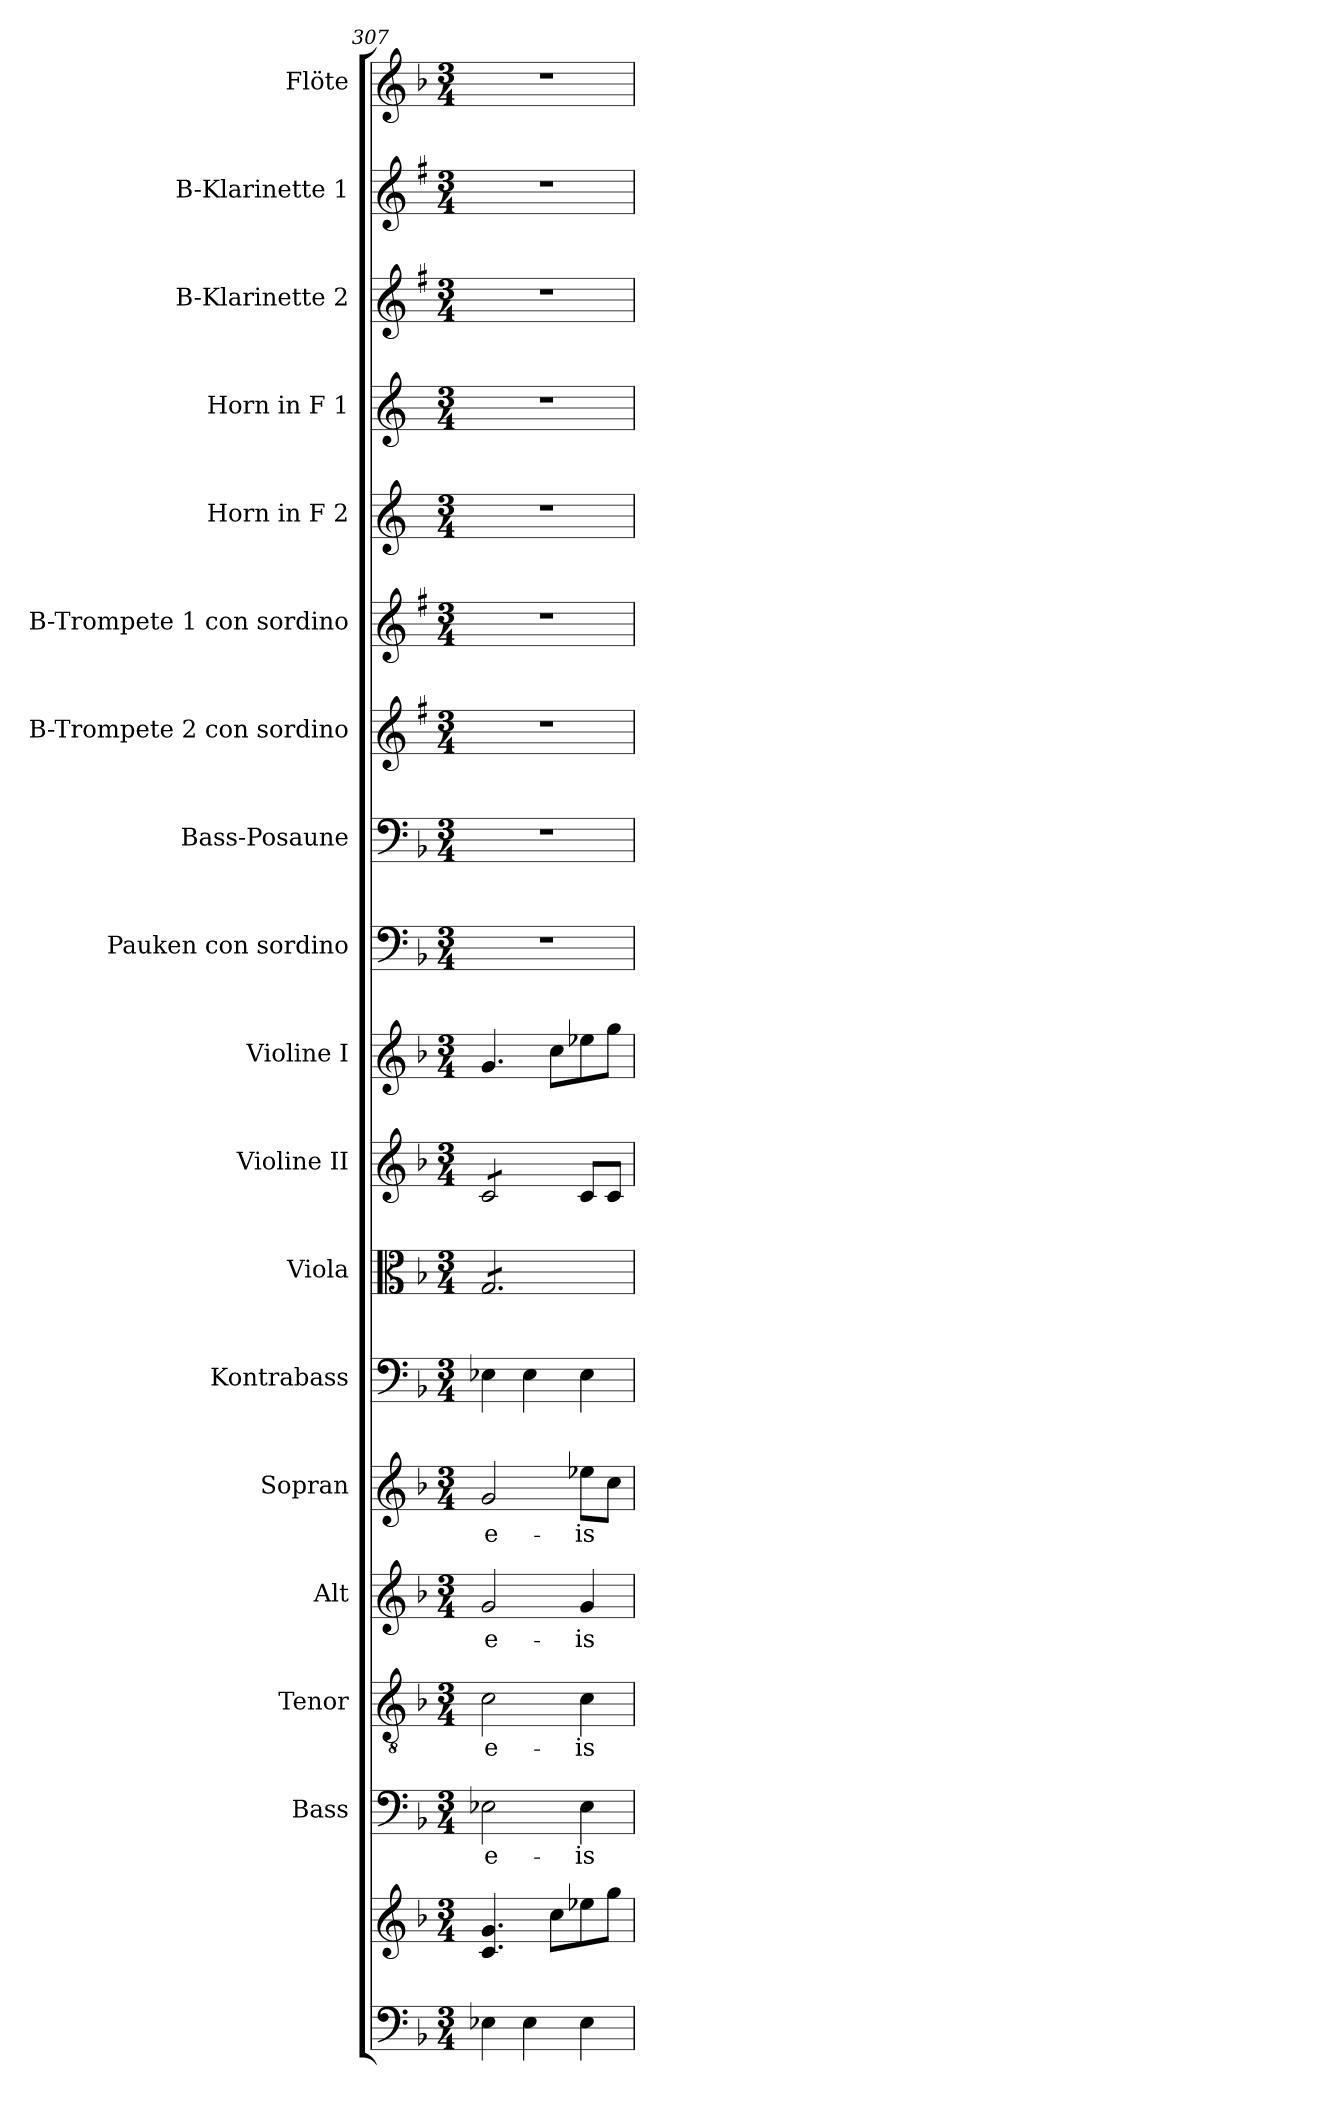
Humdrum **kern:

**kern	**kern	**kern	**text	**kern	**text	**kern	**text	**kern	**text	**kern	**kern	**kern	**kern	**kern	**kern	**kern	**kern	**kern	**kern	**kern	**kern	**kern
*part18	*part18	*part17	*part17	*part16	*part16	*part15	*part15	*part14	*part14	*part13	*part12	*part11	*part10	*part9	*part8	*part7	*part6	*part5	*part4	*part3	*part2	*part1
*staff19	*staff18	*staff17	*staff17	*staff16	*staff16	*staff15	*staff15	*staff14	*staff14	*staff13	*staff12	*staff11	*staff10	*staff9	*staff8	*staff7	*staff6	*staff5	*staff4	*staff3	*staff2	*staff1
*	*	*I"Bass	*	*I"Tenor	*	*I"Alt	*	*I"Sopran	*	*I"Kontrabass	*I"Viola	*I"Violine II	*I"Violine I	*I"Pauken con sordino	*I"Bass-Posaune	*I"B-Trompete 2 con sordino	*I"B-Trompete 1 con sordino	*I"Horn in F 2	*I"Horn in F 1	*I"B-Klarinette 2	*I"B-Klarinette 1	*I"Flöte
*	*	*I'B.	*	*I'T.	*	*I'A.	*	*I'S.	*	*I'Kb.	*I'Vla.	*I'Vl. II	*I'Vl. I	*I'Pk.	*I'B. Pos.	*I'B Trp. 2	*I'B Trp. 1	*	*	*I'B Kl. 2	*I'B Kl. 1	*I'Fl.
*clefF4	*clefG2	*clefF4	*	*clefGv2	*	*clefG2	*	*clefG2	*	*clefF4	*clefC3	*clefG2	*clefG2	*clefF4	*clefF4	*clefG2	*clefG2	*clefG2	*clefG2	*clefG2	*clefG2	*clefG2
*	*	*	*	*	*	*	*	*	*	*ITrd7c12	*	*	*	*	*	*ITrd1c2	*ITrd1c2	*ITrd4c7	*ITrd4c7	*ITrd1c2	*ITrd1c2	*
*k[b-]	*k[b-]	*k[b-]	*	*k[b-]	*	*k[b-]	*	*k[b-]	*	*k[b-]	*k[b-]	*k[b-]	*k[b-]	*k[b-]	*k[b-]	*k[b-]	*k[b-]	*k[b-]	*k[b-]	*k[b-]	*k[b-]	*k[b-]
*F:	*F:	*F:	*	*F:	*	*F:	*	*F:	*	*F:	*F:	*F:	*F:	*F:	*F:	*F:	*F:	*F:	*F:	*F:	*F:	*F:
*M3/4	*M3/4	*M3/4	*	*M3/4	*	*M3/4	*	*M3/4	*	*M3/4	*M3/4	*M3/4	*M3/4	*M3/4	*M3/4	*M3/4	*M3/4	*M3/4	*M3/4	*M3/4	*M3/4	*M3/4
=307	=307	=307	=307	=307	=307	=307	=307	=307	=307	=307	=307	=307	=307	=307	=307	=307	=307	=307	=307	=307	=307	=307
!	!	!	!LO:LY:b	!	!LO:LY:b	!	!LO:LY:b	!	!LO:LY:b	!	!	!	!	!	!	!	!	!	!	!	!	!
*	*	*	*	*	*	*	*	*	*	*	*tremolo	*	*	*	*	*	*	*	*	*	*	*
*	*	*	*	*	*	*	*	*	*	*	*	*tremolo	*	*	*	*	*	*	*	*	*	*
4E-X\	4.c/ 4.g/	2E-X\	e-	2c\	e-	2g/	e-	2g/	e-	4EE-X\	8G/L	8c/L	4.g/	2.r	2.r	2.r	2.r	2.r	2.r	2.r	2.r	2.r
.	.	.	.	.	.	.	.	.	.	.	8G/	8c/	.	.	.	.	.	.	.	.	.	.
4E-\	.	.	.	.	.	.	.	.	.	4EE-\	8G/	8c/	.	.	.	.	.	.	.	.	.	.
.	8cc\L	.	.	.	.	.	.	.	.	.	8G/	8c/J	8cc\L	.	.	.	.	.	.	.	.	.
*	*	*	*	*	*	*	*	*	*	*	*	*Xtremolo	*	*	*	*	*	*	*	*	*	*
!	!	!	!LO:LY:b	!	!LO:LY:b	!	!LO:LY:b	!	!LO:LY:b	!	!	!	!	!	!	!	!	!	!	!	!	!
4E-\	8ee-X\	4E-\	-is	4c\	-is	4g/	-is	8ee-X\L	-is	4EE-\	8G/	8c/L	8ee-X\	.	.	.	.	.	.	.	.	.
.	8gg\J	.	.	.	.	.	.	8cc\J	.	.	8G/J	8c/J	8gg\J	.	.	.	.	.	.	.	.	.
*	*	*	*	*	*	*	*	*	*	*	*Xtremolo	*	*	*	*	*	*	*	*	*	*	*
=	=	=	=	=	=	=	=	=	=	=	=	=	=	=	=	=	=	=	=	=	=	=
*-	*-	*-	*-	*-	*-	*-	*-	*-	*-	*-	*-	*-	*-	*-	*-	*-	*-	*-	*-	*-	*-	*-
